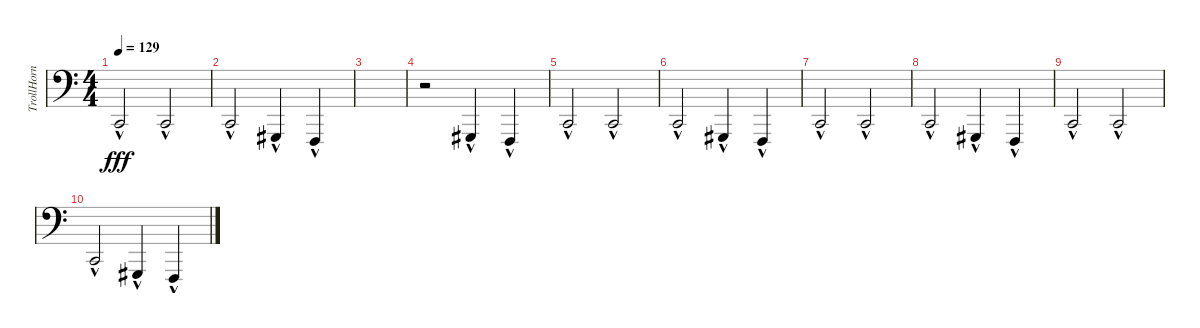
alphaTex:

\track ("TrollHorn" "TrollHorn") {instrument acousticgrandpiano}
\staff {score}
\tuning (C3 G2 D2 A1 E1 B0) {hide}
\ts (4 4)
\tempo 129
\clef f4
\ks c
3.4{hac}.2{dy fff} 3.4{hac}.2 |
3.4{hac}.2 4.5{hac}.4 1.5{hac}.4 |
|
r.2 4.5{hac}.4 1.5{hac}.4 |
3.4{hac}.2 3.4{hac}.2 |
3.4{hac}.2 4.5{hac}.4 1.5{hac}.4 |
3.4{hac}.2 3.4{hac}.2 |
3.4{hac}.2 4.5{hac}.4 1.5{hac}.4 |
3.4{hac}.2 3.4{hac}.2 |
3.4{hac}.2 4.5{hac}.4 1.5{hac}.4
